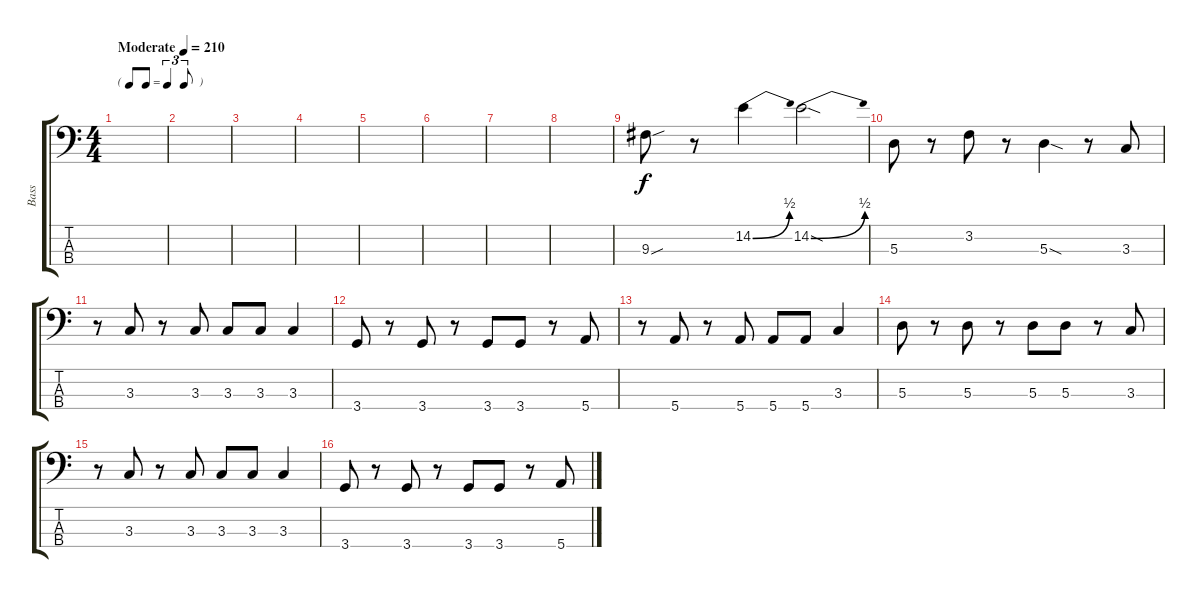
\track ("Bass" "Bass") {instrument electricbassfinger}
\staff {score tabs}
\tuning (G2 D2 A1 E1) {hide}
\ts (4 4)
\tf triplet8th
\tempo (210 "Moderate")
\clef f4
\ks c
|
|
|
|
|
|
|
|
9.3{sou}.8 r.8 14.2{be (bend 0 0 60 2)}.4 14.2{be (bend 0 0 60 2) sod}.2 |
5.3.8 r.8 3.2.8 r.8 5.3{sod}.4 r.8 3.3.8 |
r.8 3.3.8 r.8 3.3.8 3.3.8 3.3.8 3.3.4 |
3.4.8 r.8 3.4.8 r.8 3.4.8 3.4.8 r.8 5.4.8 |
r.8 5.4.8 r.8 5.4.8 5.4.8 5.4.8 3.3.4 |
5.3.8 r.8 5.3.8 r.8 5.3.8 5.3.8 r.8 3.3.8 |
r.8 3.3.8 r.8 3.3.8 3.3.8 3.3.8 3.3.4 |
3.4.8 r.8 3.4.8 r.8 3.4.8 3.4.8 r.8 5.4.8
